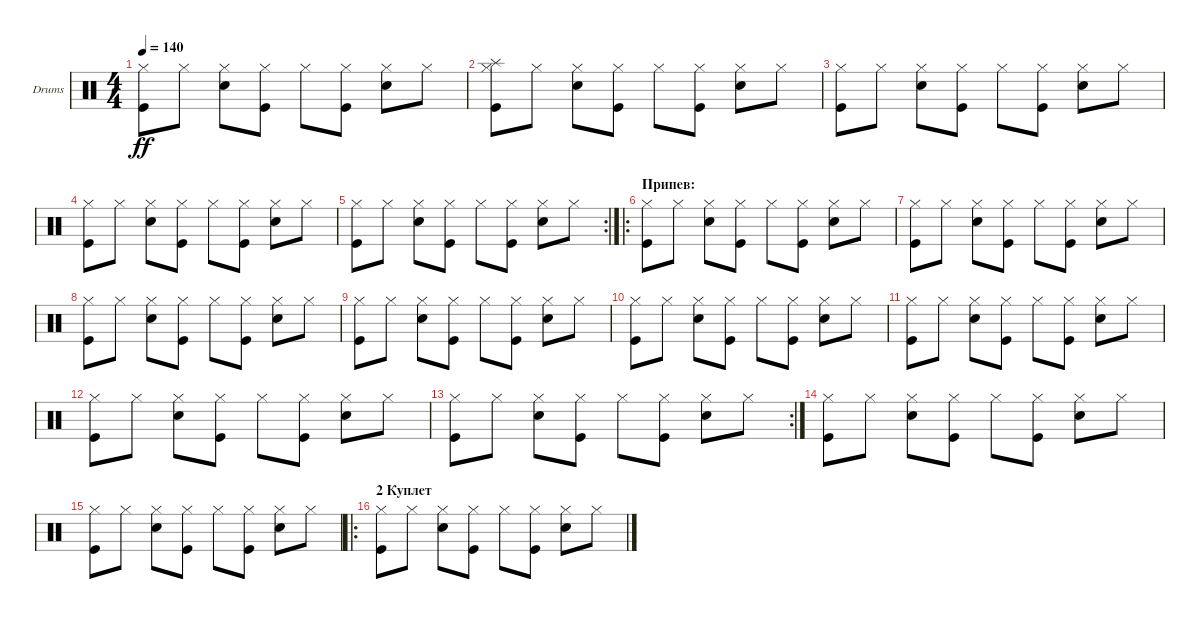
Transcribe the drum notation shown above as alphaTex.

\defaultSystemsLayout 4
\bracketExtendMode groupsimilarinstruments
\firstSystemTrackNameOrientation horizontal
\otherSystemsTrackNameOrientation horizontal
\track ("Drumkit" "Drums") {instrument percussion}
\staff {score}
\articulation defaults
\ts (4 4)
\tempo 140
\clef neutral
\ks c
("Kick (hit)" "Hi-Hat (closed)").8{dy ff} "Hi-Hat (closed)".8 ("Snare (hit) 2" "Hi-Hat (closed)").8 ("Kick (hit)" "Hi-Hat (closed)").8 "Hi-Hat (closed)".8 ("Kick (hit)" "Hi-Hat (closed)").8 ("Snare (hit) 2" "Hi-Hat (closed)").8 "Hi-Hat (closed)".8 |
("Kick (hit)" "Hi-Hat (closed)" "Splash (hit)").8 "Hi-Hat (closed)".8 ("Snare (hit) 2" "Hi-Hat (closed)").8 ("Kick (hit)" "Hi-Hat (closed)").8 "Hi-Hat (closed)".8 ("Kick (hit)" "Hi-Hat (closed)").8 ("Snare (hit) 2" "Hi-Hat (closed)").8 "Hi-Hat (closed)".8 |
("Kick (hit)" "Hi-Hat (closed)").8 "Hi-Hat (closed)".8 ("Snare (hit) 2" "Hi-Hat (closed)").8 ("Kick (hit)" "Hi-Hat (closed)").8 "Hi-Hat (closed)".8 ("Kick (hit)" "Hi-Hat (closed)").8 ("Snare (hit) 2" "Hi-Hat (closed)").8 "Hi-Hat (closed)".8 |
("Kick (hit)" "Hi-Hat (closed)").8 "Hi-Hat (closed)".8 ("Snare (hit) 2" "Hi-Hat (closed)").8 ("Kick (hit)" "Hi-Hat (closed)").8 "Hi-Hat (closed)".8 ("Kick (hit)" "Hi-Hat (closed)").8 ("Snare (hit) 2" "Hi-Hat (closed)").8 "Hi-Hat (closed)".8 |
\rc 2
("Kick (hit)" "Hi-Hat (closed)").8 "Hi-Hat (closed)".8 ("Snare (hit) 2" "Hi-Hat (closed)").8 ("Kick (hit)" "Hi-Hat (closed)").8 "Hi-Hat (closed)".8 ("Kick (hit)" "Hi-Hat (closed)").8 ("Snare (hit) 2" "Hi-Hat (closed)").8 "Hi-Hat (closed)".8 |
\ro
\section ("" "Припев:")
("Kick (hit)" "Hi-Hat (closed)").8 "Hi-Hat (closed)".8 ("Snare (hit) 2" "Hi-Hat (closed)").8 ("Kick (hit)" "Hi-Hat (closed)").8 "Hi-Hat (closed)".8 ("Kick (hit)" "Hi-Hat (closed)").8 ("Snare (hit) 2" "Hi-Hat (closed)").8 "Hi-Hat (closed)".8 |
("Kick (hit)" "Hi-Hat (closed)").8 "Hi-Hat (closed)".8 ("Snare (hit) 2" "Hi-Hat (closed)").8 ("Kick (hit)" "Hi-Hat (closed)").8 "Hi-Hat (closed)".8 ("Kick (hit)" "Hi-Hat (closed)").8 ("Snare (hit) 2" "Hi-Hat (closed)").8 "Hi-Hat (closed)".8 |
("Kick (hit)" "Hi-Hat (closed)").8 "Hi-Hat (closed)".8 ("Snare (hit) 2" "Hi-Hat (closed)").8 ("Kick (hit)" "Hi-Hat (closed)").8 "Hi-Hat (closed)".8 ("Kick (hit)" "Hi-Hat (closed)").8 ("Snare (hit) 2" "Hi-Hat (closed)").8 "Hi-Hat (closed)".8 |
("Kick (hit)" "Hi-Hat (closed)").8 "Hi-Hat (closed)".8 ("Snare (hit) 2" "Hi-Hat (closed)").8 ("Kick (hit)" "Hi-Hat (closed)").8 "Hi-Hat (closed)".8 ("Kick (hit)" "Hi-Hat (closed)").8 ("Snare (hit) 2" "Hi-Hat (closed)").8 "Hi-Hat (closed)".8 |
("Kick (hit)" "Hi-Hat (closed)").8 "Hi-Hat (closed)".8 ("Snare (hit) 2" "Hi-Hat (closed)").8 ("Kick (hit)" "Hi-Hat (closed)").8 "Hi-Hat (closed)".8 ("Kick (hit)" "Hi-Hat (closed)").8 ("Snare (hit) 2" "Hi-Hat (closed)").8 "Hi-Hat (closed)".8 |
("Kick (hit)" "Hi-Hat (closed)").8 "Hi-Hat (closed)".8 ("Snare (hit) 2" "Hi-Hat (closed)").8 ("Kick (hit)" "Hi-Hat (closed)").8 "Hi-Hat (closed)".8 ("Kick (hit)" "Hi-Hat (closed)").8 ("Snare (hit) 2" "Hi-Hat (closed)").8 "Hi-Hat (closed)".8 |
("Kick (hit)" "Hi-Hat (closed)").8 "Hi-Hat (closed)".8 ("Snare (hit) 2" "Hi-Hat (closed)").8 ("Kick (hit)" "Hi-Hat (closed)").8 "Hi-Hat (closed)".8 ("Kick (hit)" "Hi-Hat (closed)").8 ("Snare (hit) 2" "Hi-Hat (closed)").8 "Hi-Hat (closed)".8 |
\rc 2
("Kick (hit)" "Hi-Hat (closed)").8 "Hi-Hat (closed)".8 ("Snare (hit) 2" "Hi-Hat (closed)").8 ("Kick (hit)" "Hi-Hat (closed)").8 "Hi-Hat (closed)".8 ("Kick (hit)" "Hi-Hat (closed)").8 ("Snare (hit) 2" "Hi-Hat (closed)").8 "Hi-Hat (closed)".8 |
("Kick (hit)" "Hi-Hat (closed)").8 "Hi-Hat (closed)".8 ("Snare (hit) 2" "Hi-Hat (closed)").8 ("Kick (hit)" "Hi-Hat (closed)").8 "Hi-Hat (closed)".8 ("Kick (hit)" "Hi-Hat (closed)").8 ("Snare (hit) 2" "Hi-Hat (closed)").8 "Hi-Hat (closed)".8 |
("Kick (hit)" "Hi-Hat (closed)").8 "Hi-Hat (closed)".8 ("Snare (hit) 2" "Hi-Hat (closed)").8 ("Kick (hit)" "Hi-Hat (closed)").8 "Hi-Hat (closed)".8 ("Kick (hit)" "Hi-Hat (closed)").8 ("Snare (hit) 2" "Hi-Hat (closed)").8 "Hi-Hat (closed)".8 |
\ro
\section ("" "2 Куплет")
("Kick (hit)" "Hi-Hat (closed)").8 "Hi-Hat (closed)".8 ("Snare (hit) 2" "Hi-Hat (closed)").8 ("Kick (hit)" "Hi-Hat (closed)").8 "Hi-Hat (closed)".8 ("Kick (hit)" "Hi-Hat (closed)").8 ("Snare (hit) 2" "Hi-Hat (closed)").8 "Hi-Hat (closed)".8
